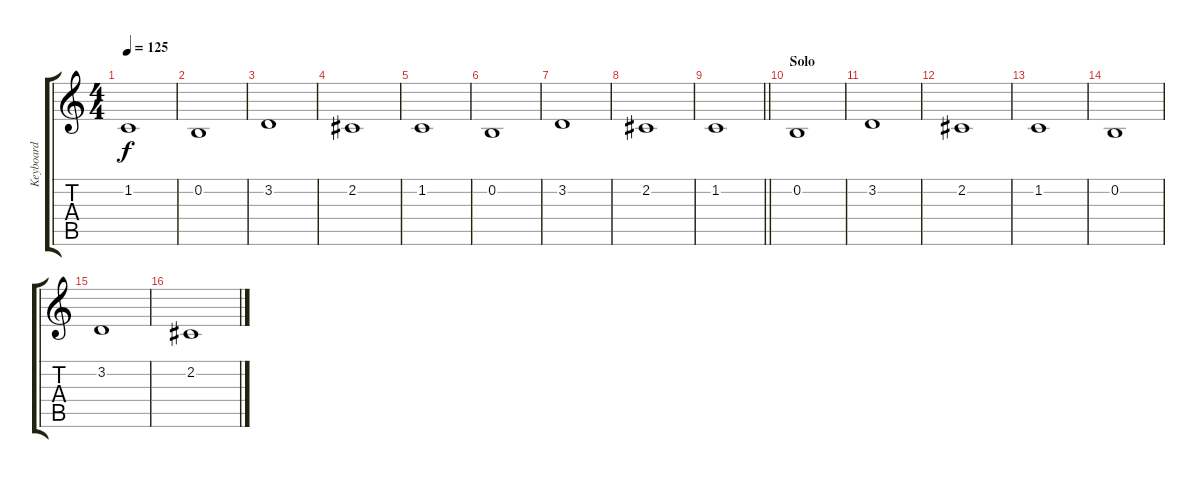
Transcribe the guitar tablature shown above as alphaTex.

\track ("Keyboard" "Keyboard") {instrument stringensemble1}
\staff {score tabs}
\tuning (E4 B3 G3 D3 A2 E2) {hide}
\ts (4 4)
\tempo 125
\clef g2
\ks c
1.2.1{dy f} |
0.2.1 |
3.2.1 |
2.2.1 |
1.2.1 |
0.2.1 |
3.2.1 |
2.2.1 |
\barLineRight lightlight
1.2.1 |
\section ("" "Solo")
0.2.1 |
3.2.1 |
2.2.1 |
1.2.1 |
0.2.1 |
3.2.1 |
2.2.1
